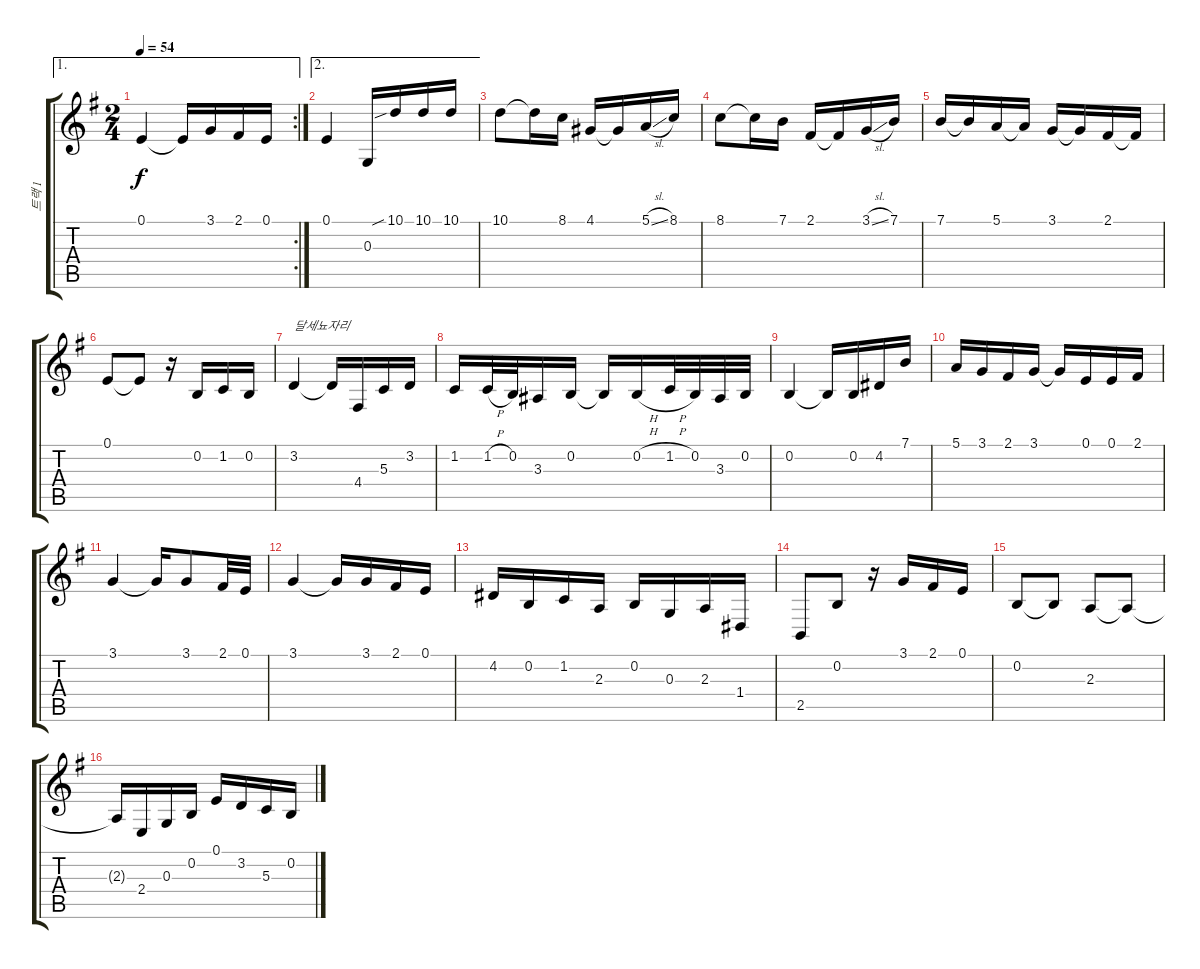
\track ("트랙 1" "트랙 1") {instrument violin}
\staff {score tabs}
\tuning (E4 B3 G3 D3 A2 E2) {hide}
\ae 1
\rc 2
\ts (2 4)
\tempo 54
\clef g2
\ks g
0.1.4{dy f} 0.1{t}.16 3.1.16 2.1.16 0.1.16 |
\ae 2
0.1.4 0.3.16 10.1{sib}.16 10.1.16 10.1.16 |
10.1.8 10.1{t}.16 8.1.16 4.1.16 4.1{t}.16 5.1{sl}.16 8.1.16 |
8.1.8 8.1{t}.16 7.1.16 2.1.16 2.1{t}.16 3.1{sl}.16 7.1.16 |
7.1.16 7.1{t}.16 5.1.16 5.1{t}.16 3.1.16 3.1{t}.16 2.1.16 2.1{t}.16 |
0.1.8 0.1{t}.8 r.16 0.2.16 1.2.16 0.2.16 |
3.2.4{txt "달세뇨자리"} 3.2{t}.16 4.4.16 5.3.16 3.2.16 |
1.2.16 1.2{h}.32 0.2.32 3.3.16 0.2.16 0.2{t}.16 0.2{h}.16 1.2{h}.32 0.2.32 3.3.32 0.2.32 |
0.2.4 0.2{t}.16 0.2.16 4.2.16 7.1.16 |
5.1.16 3.1.16 2.1.16 3.1.16 3.1{t}.16 0.1.16 0.1.16 2.1.16 |
3.1.4 3.1{t}.16 3.1.8 2.1.32 0.1.32 |
3.1.4 3.1{t}.16 3.1.16 2.1.16 0.1.16 |
4.2.16 0.2.16 1.2.16 2.3.16 0.2.16 0.3.16 2.3.16 1.4.16 |
2.5.8 0.2.8 r.16 3.1.16 2.1.16 0.1.16 |
0.2.8 0.2{t}.8 2.3.8 2.3{t}.8 |
2.3{t}.16 2.4.16 0.3.16 0.2.16 0.1.16 3.2.16 5.3.16 0.2.16
